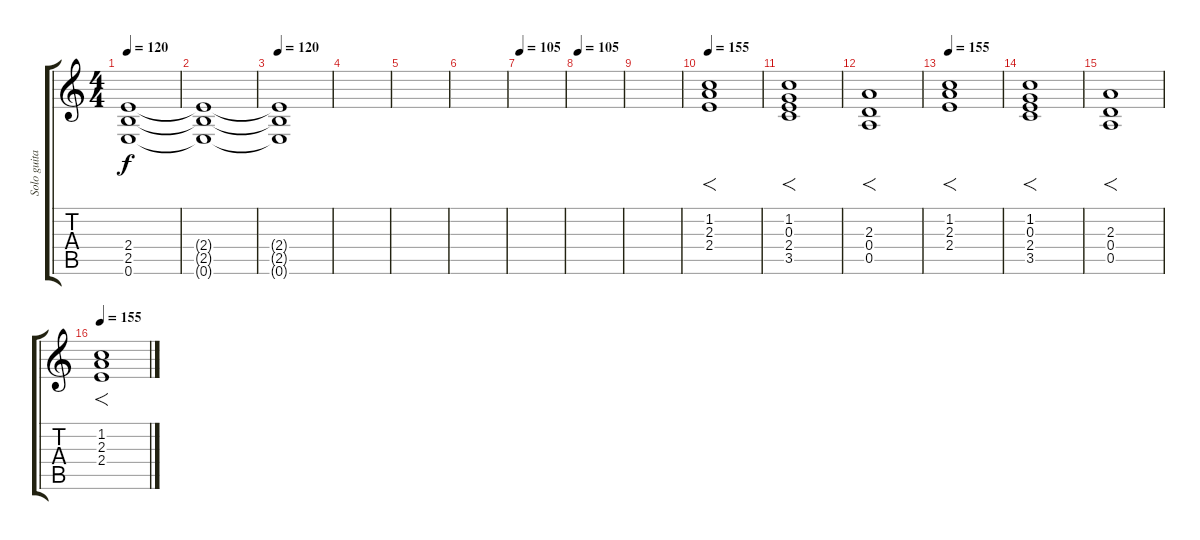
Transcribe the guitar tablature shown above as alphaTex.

\track ("Solo guitar" "Solo guita") {instrument distortionguitar}
\staff {score tabs}
\tuning (E4 B3 G3 D3 A2 E2) {hide}
\ts (4 4)
\tempo 120
\clef g2
\ks c
(2.4{t} 2.5{t} 0.6{t}).1{dy f} |
(2.4{t} 2.5{t} 0.6{t}).1 |
\tempo 120
(2.4{t} 2.5{t} 0.6{t}).1 |
|
|
|
\tempo 105
|
\tempo 105
|
|
\tempo 155
(1.2 2.3 2.4).1{f} |
(1.2 0.3 2.4 3.5).1{f} |
(2.3 0.4 0.5).1{f} |
\tempo 155
(1.2 2.3 2.4).1{f} |
(1.2 0.3 2.4 3.5).1{f} |
(2.3 0.4 0.5).1{f} |
\tempo 155
(1.2 2.3 2.4).1{f}
